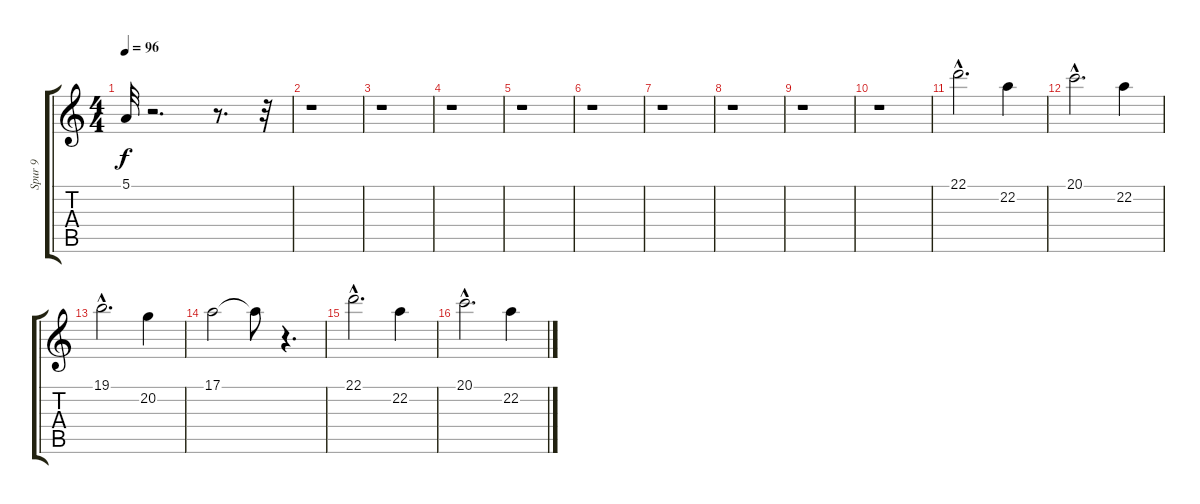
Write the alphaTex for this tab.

\track ("Spur 9" "Spur 9") {instrument whistle}
\staff {score tabs}
\tuning (E4 B3 G3 D3 A2 E2) {hide}
\ts (4 4)
\tempo 96
\clef g2
\ks c
5.1{t}.32{dy f} r.2{d} r.8{d} r.32 |
r.1 |
r.1 |
r.1 |
r.1 |
r.1 |
r.1 |
r.1 |
r.1 |
r.1 |
22.1{hac}.2{d balance 11} 22.2.4 |
20.1{hac}.2{d} 22.2.4 |
19.1{hac}.2{d} 20.2.4 |
17.1.2 17.1{t}.8 r.4{d} |
22.1{hac}.2{d} 22.2.4 |
20.1{hac}.2{d} 22.2.4
